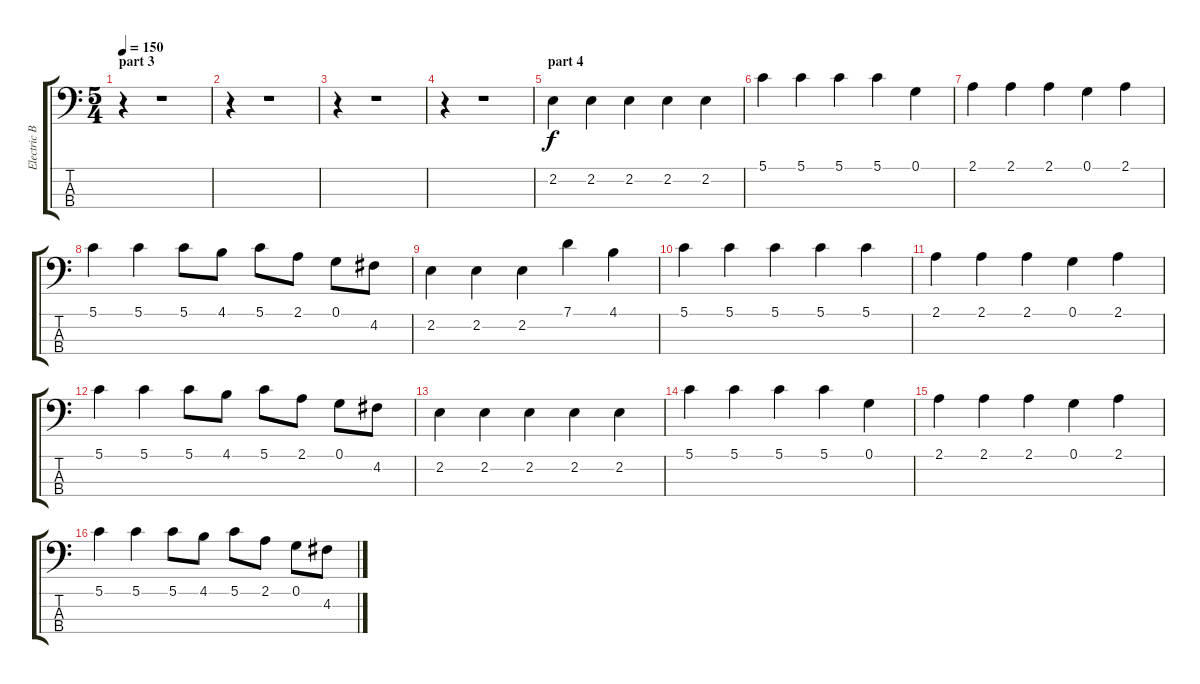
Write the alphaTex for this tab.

\track ("Electric Bass" "Electric B") {instrument electricbassfinger}
\staff {score tabs}
\tuning (G2 D2 A1 E1) {hide}
\ts (5 4)
\section ("" "part 3")
\tempo 150
\clef f4
\ks c
r.4{dy f} r.1 |
r.4 r.1 |
r.4 r.1 |
r.4 r.1 |
\section ("" "part 4")
2.2.4 2.2.4 2.2.4 2.2.4 2.2.4 |
5.1.4 5.1.4 5.1.4 5.1.4 0.1.4 |
2.1.4 2.1.4 2.1.4 0.1.4 2.1.4 |
5.1.4 5.1.4 5.1.8 4.1.8 5.1.8 2.1.8 0.1.8 4.2.8 |
2.2.4 2.2.4 2.2.4 7.1.4 4.1.4 |
5.1.4 5.1.4 5.1.4 5.1.4 5.1.4 |
2.1.4 2.1.4 2.1.4 0.1.4 2.1.4 |
5.1.4 5.1.4 5.1.8 4.1.8 5.1.8 2.1.8 0.1.8 4.2.8 |
2.2.4 2.2.4 2.2.4 2.2.4 2.2.4 |
5.1.4 5.1.4 5.1.4 5.1.4 0.1.4 |
2.1.4 2.1.4 2.1.4 0.1.4 2.1.4 |
5.1.4 5.1.4 5.1.8 4.1.8 5.1.8 2.1.8 0.1.8 4.2.8
